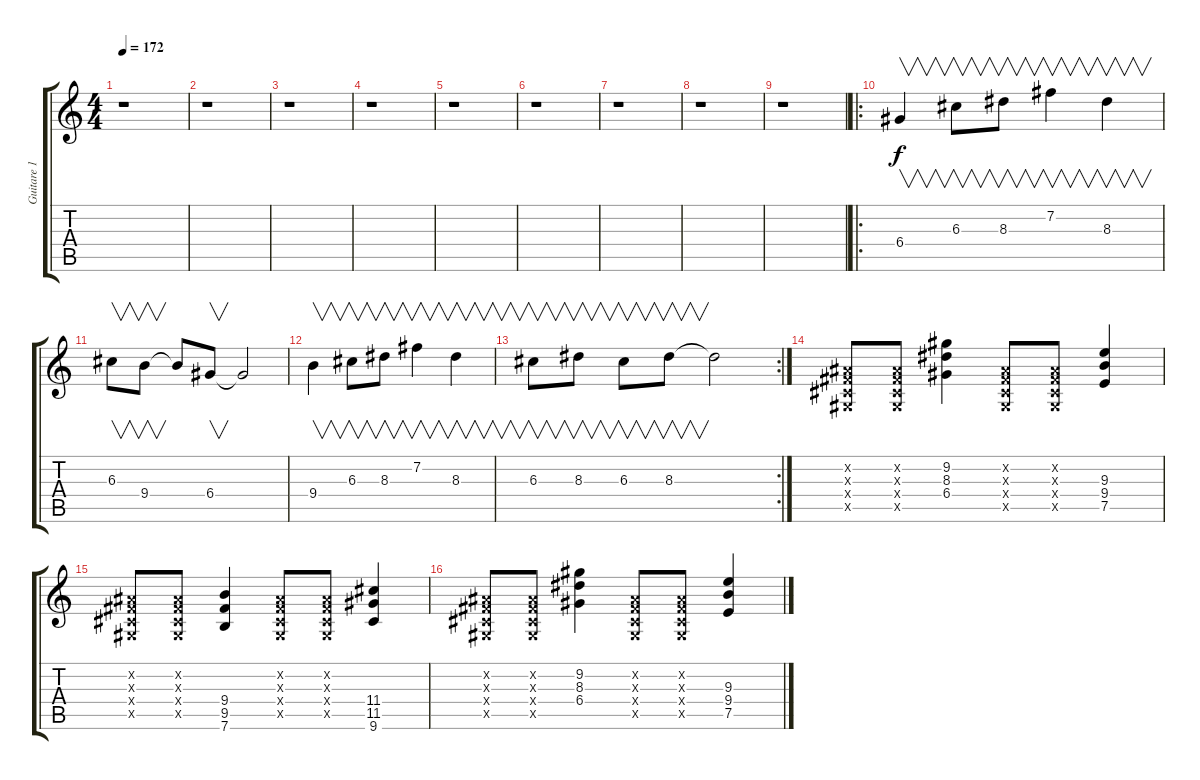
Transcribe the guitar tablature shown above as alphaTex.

\track ("Guitare 1" "Guitare 1") {instrument electricguitarclean}
\staff {score tabs}
\tuning (E4 B3 G3 D3 A2 E2) {hide}
\ts (4 4)
\tempo 172
\clef g2
\ks c
r.1{dy f} |
r.1 |
r.1 |
r.1 |
r.1 |
r.1 |
r.1 |
r.1 |
r.1 |
\ro
6.4.4{v} 6.3.8{v} 8.3.8{v} 7.2.4{v} 8.3.4{v} |
6.3.8{v} 9.4.8{v} 9.4{t}.8 6.4.8{v} 6.4{t}.2 |
9.4.4{v} 6.3.8{v} 8.3.8{v} 7.2.4{v} 8.3.4{v} |
\rc 2
6.3.8{v} 8.3.8{v} 6.3.8{v} 8.3.8{v} 8.3{t}.2 |
(-1.2{x} -1.3{x} -1.4{x} -1.5{x}).8 (-1.2{x} -1.3{x} -1.4{x} -1.5{x}).8 (9.2 8.3 6.4).4 (-1.2{x} -1.3{x} -1.4{x} -1.5{x}).8 (-1.2{x} -1.3{x} -1.4{x} -1.5{x}).8 (9.3 9.4 7.5).4 |
(-1.2{x} -1.3{x} -1.4{x} -1.5{x}).8 (-1.2{x} -1.3{x} -1.4{x} -1.5{x}).8 (9.4 9.5 7.6).4 (-1.2{x} -1.3{x} -1.4{x} -1.5{x}).8 (-1.2{x} -1.3{x} -1.4{x} -1.5{x}).8 (11.4 11.5 9.6).4 |
(-1.2{x} -1.3{x} -1.4{x} -1.5{x}).8 (-1.2{x} -1.3{x} -1.4{x} -1.5{x}).8 (9.2 8.3 6.4).4 (-1.2{x} -1.3{x} -1.4{x} -1.5{x}).8 (-1.2{x} -1.3{x} -1.4{x} -1.5{x}).8 (9.3 9.4 7.5).4
